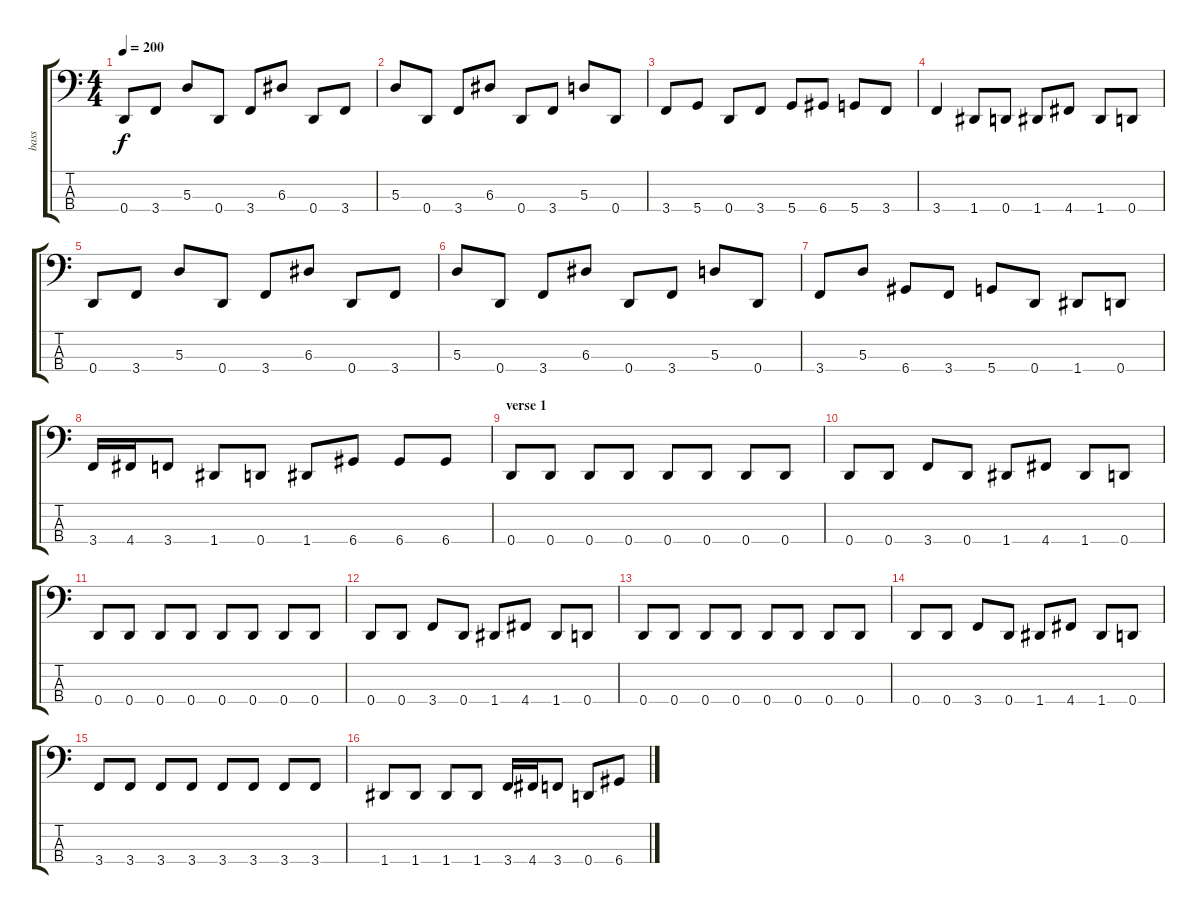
\track ("bass" "bass") {instrument electricbasspick}
\staff {score tabs}
\tuning (G2 D2 A1 D1) {hide}
\ts (4 4)
\tempo 200
\clef f4
\ks c
0.4.8{dy f} 3.4.8 5.3.8 0.4.8 3.4.8 6.3.8 0.4.8 3.4.8 |
5.3.8 0.4.8 3.4.8 6.3.8 0.4.8 3.4.8 5.3.8 0.4.8 |
3.4.8 5.4.8 0.4.8 3.4.8 5.4.8 6.4.8 5.4.8 3.4.8 |
3.4.4 1.4.8 0.4.8 1.4.8 4.4.8 1.4.8 0.4.8 |
0.4.8 3.4.8 5.3.8 0.4.8 3.4.8 6.3.8 0.4.8 3.4.8 |
5.3.8 0.4.8 3.4.8 6.3.8 0.4.8 3.4.8 5.3.8 0.4.8 |
3.4.8 5.3.8 6.4.8 3.4.8 5.4.8 0.4.8 1.4.8 0.4.8 |
3.4.16 4.4.16 3.4.8 1.4.8 0.4.8 1.4.8 6.4.8 6.4.8 6.4.8 |
\section ("" "verse 1")
0.4.8 0.4.8 0.4.8 0.4.8 0.4.8 0.4.8 0.4.8 0.4.8 |
0.4.8 0.4.8 3.4.8 0.4.8 1.4.8 4.4.8 1.4.8 0.4.8 |
0.4.8 0.4.8 0.4.8 0.4.8 0.4.8 0.4.8 0.4.8 0.4.8 |
0.4.8 0.4.8 3.4.8 0.4.8 1.4.8 4.4.8 1.4.8 0.4.8 |
0.4.8 0.4.8 0.4.8 0.4.8 0.4.8 0.4.8 0.4.8 0.4.8 |
0.4.8 0.4.8 3.4.8 0.4.8 1.4.8 4.4.8 1.4.8 0.4.8 |
3.4.8 3.4.8 3.4.8 3.4.8 3.4.8 3.4.8 3.4.8 3.4.8 |
1.4.8 1.4.8 1.4.8 1.4.8 3.4.16 4.4.16 3.4.8 0.4.8 6.4.8
